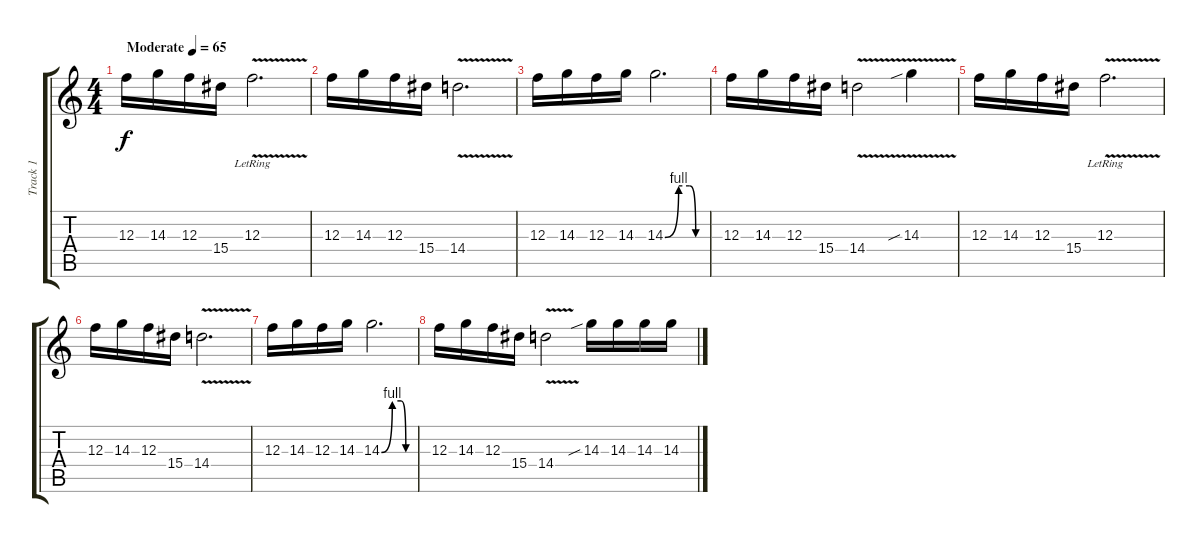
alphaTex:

\track ("Track 1" "Track 1") {instrument overdrivenguitar}
\staff {score tabs}
\tuning (D4 A3 F3 C3 G2 C2) {hide}
\ts (4 4)
\tempo (65 "Moderate")
\clef g2
\ks c
12.3.16{dy f instrument overdrivenguitar} 14.3.16 12.3.16 15.4.16 12.3{v lr}.2{d} |
12.3.16 14.3.16 12.3.16 15.4.16 14.4{v}.2{d} |
12.3.16 14.3.16 12.3.16 14.3.16 14.3{be (custom 0 0 20 4 36 4 45 0 60 0)}.2{d} |
12.3.16 14.3.16 12.3.16 15.4.16 14.4{v}.2 14.3{v sib}.4 |
12.3.16 14.3.16 12.3.16 15.4.16 12.3{v lr}.2{d} |
12.3.16 14.3.16 12.3.16 15.4.16 14.4{v}.2{d} |
12.3.16 14.3.16 12.3.16 14.3.16 14.3{be (custom 0 0 20 4 36 4 45 0 60 0)}.2{d} |
12.3.16 14.3.16 12.3.16 15.4.16 14.4{v}.2 14.3{sib}.16 14.3.16 14.3.16 14.3.16
